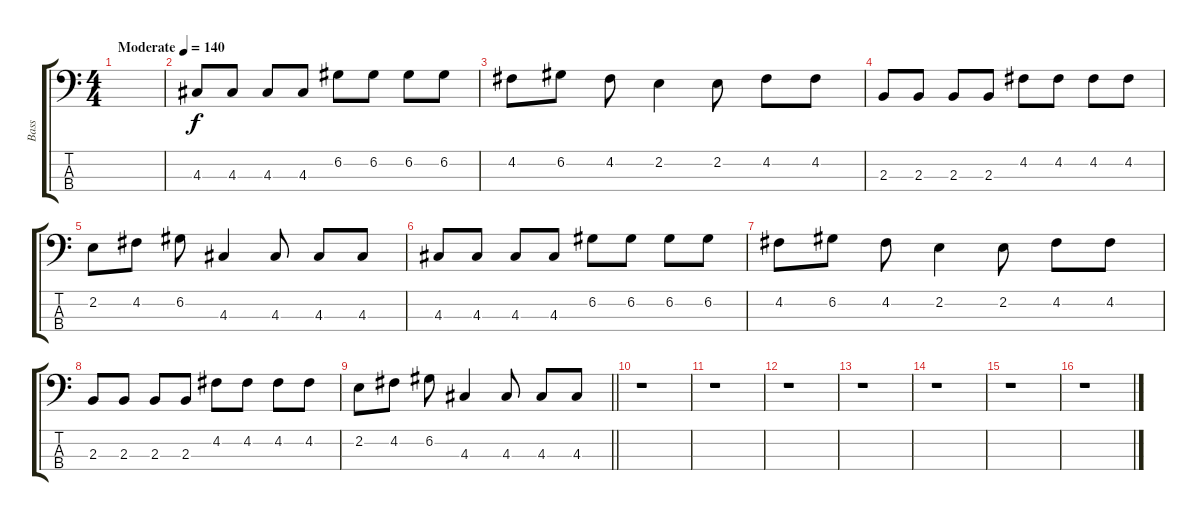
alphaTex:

\track ("Bass" "Bass") {instrument electricbasspick}
\staff {score tabs}
\tuning (G2 D2 A1 E1) {hide}
\ts (4 4)
\tempo (140 "Moderate")
\clef f4
\ks c
|
4.3.8 4.3.8 4.3.8 4.3.8 6.2.8 6.2.8 6.2.8 6.2.8 |
4.2.8 6.2.8 4.2.8 2.2.4 2.2.8 4.2.8 4.2.8 |
2.3.8 2.3.8 2.3.8 2.3.8 4.2.8 4.2.8 4.2.8 4.2.8 |
2.2.8 4.2.8 6.2.8 4.3.4 4.3.8 4.3.8 4.3.8 |
4.3.8 4.3.8 4.3.8 4.3.8 6.2.8 6.2.8 6.2.8 6.2.8 |
4.2.8 6.2.8 4.2.8 2.2.4 2.2.8 4.2.8 4.2.8 |
2.3.8 2.3.8 2.3.8 2.3.8 4.2.8 4.2.8 4.2.8 4.2.8 |
\barLineRight lightlight
2.2.8 4.2.8 6.2.8 4.3.4 4.3.8 4.3.8 4.3.8 |
r.1 |
r.1 |
r.1 |
r.1 |
r.1 |
r.1 |
r.1
